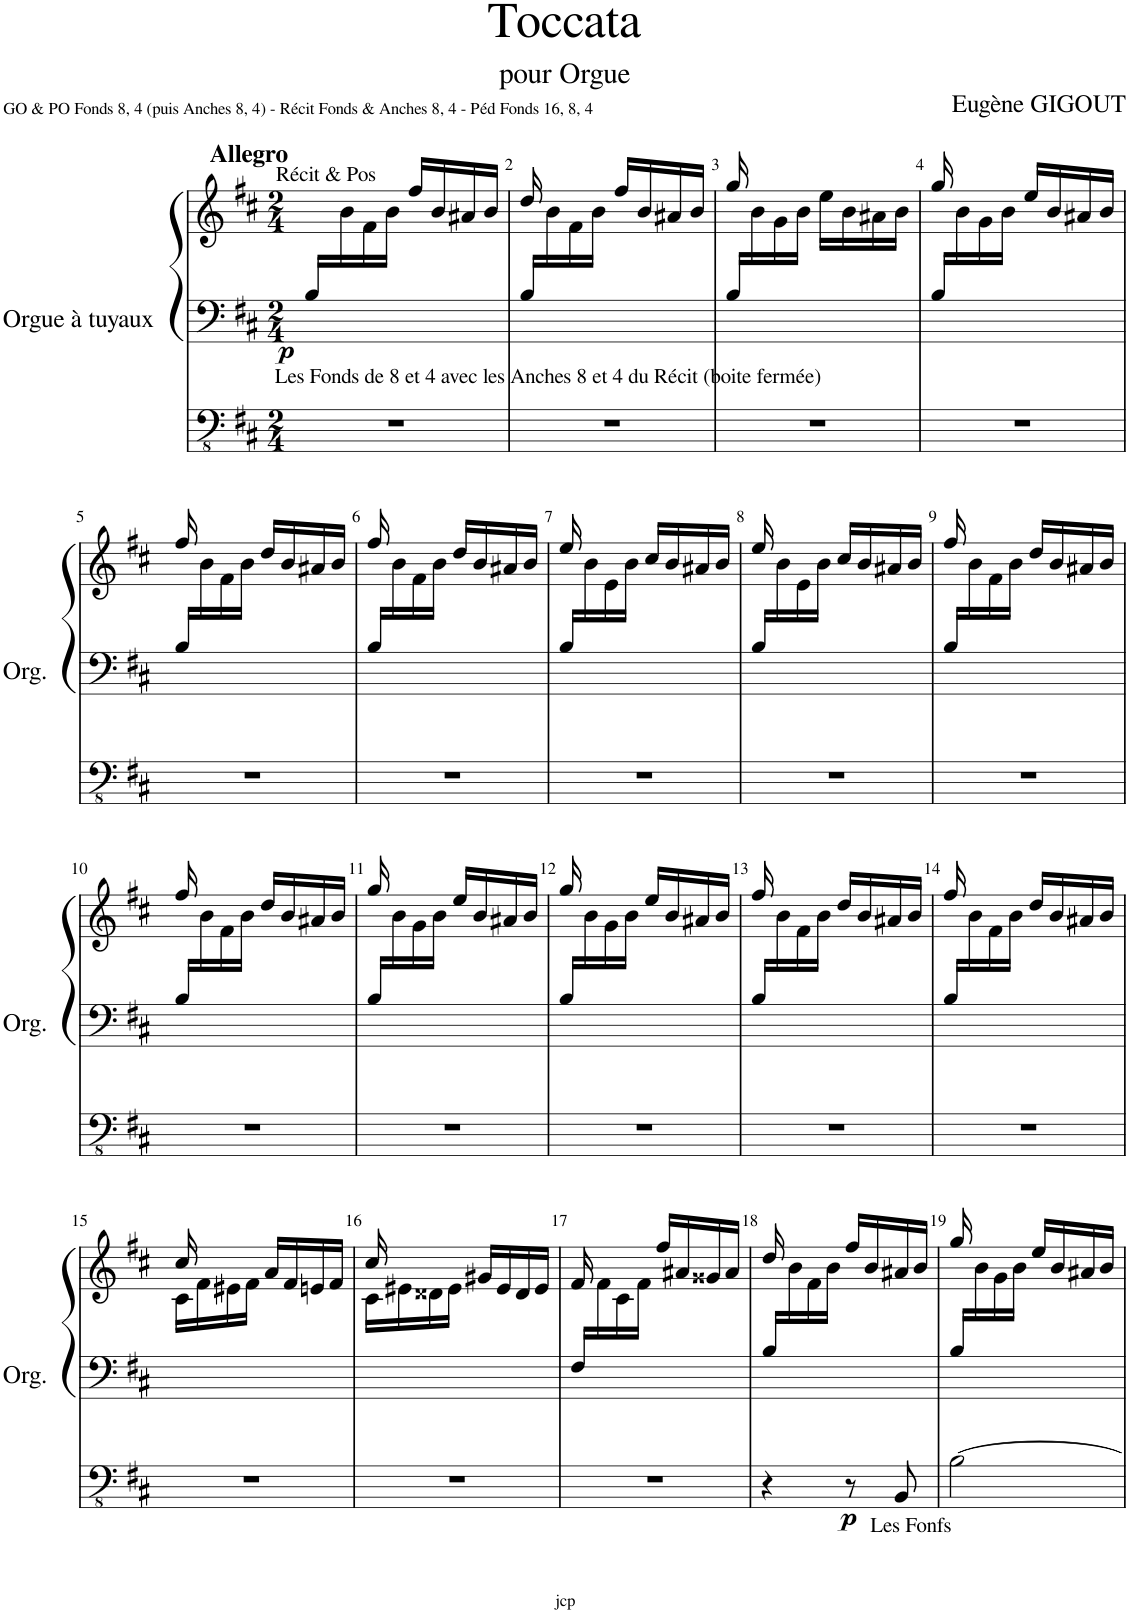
**kern	**kern	**kern	**dynam
*part1	*part1	*part1	*part1
*staff3	*staff2	*staff1	*staff1/2/3
*I"Orgue à tuyaux	*	*	*
*I'Org.	*	*	*
*clefFv4	*clefF4	*clefG2	*
*k[f#c#]	*k[f#c#]	*k[f#c#]	*
*M2/4	*M2/4	*M2/4	*
=1	=1	=1	=1
*	*	*^	*
!	!	!LO:TX:a:B:t=Allegro	!	!
!	!	!LO:TX:a:t=Récit & Pos	!	!
!	!LO:TX:b:t=Les Fonds de 8 et 4 avec les Anches 8 et 4 du Récit (boite fermée)	!	!	!
!	!	!	!	!LO:DY:b=2
2r	16B/LL	4ryy	16ryy	p
.	8.ryy	.	16b\	.
.	.	.	16f#\	.
.	.	.	16b\JJ	.
.	4ryy	16ff#/LL	4ryy	.
.	.	16b/	.	.
.	.	16a#X/	.	.
.	.	16b/JJ	.	.
=2	=2	=2	=2	=2
2r	16B/LL	16dd/	16ryy	.
.	8.ryy	8.ryy	16b\	.
.	.	.	16f#\	.
.	.	.	16b\JJ	.
.	4ryy	16ff#/LL	4ryy	.
.	.	16b/	.	.
.	.	16a#X/	.	.
.	.	16b/JJ	.	.
=3	=3	=3	=3	=3
2r	16B/LL	16gg/	16ryy	.
.	8.ryy	8.ryy	16b\	.
.	.	.	16g\	.
.	.	.	16b\JJ	.
.	4ryy	16ee\LL	4ryy	.
.	.	16b\	.	.
.	.	16a#X\	.	.
.	.	16b\JJ	.	.
=4	=4	=4	=4	=4
2r	16B/LL	16gg/	16ryy	.
.	8.ryy	8.ryy	16b\	.
.	.	.	16g\	.
.	.	.	16b\JJ	.
.	4ryy	16ee/LL	4ryy	.
.	.	16b/	.	.
.	.	16a#X/	.	.
.	.	16b/JJ	.	.
!!LO:LB:g=z	!!
=5	=5	=5	=5	=5
2r	16B/LL	16ff#/	16ryy	.
.	8.ryy	8.ryy	16b\	.
.	.	.	16f#\	.
.	.	.	16b\JJ	.
.	4ryy	16dd/LL	4ryy	.
.	.	16b/	.	.
.	.	16a#X/	.	.
.	.	16b/JJ	.	.
=6	=6	=6	=6	=6
2r	16B/LL	16ff#/	16ryy	.
.	8.ryy	8.ryy	16b\	.
.	.	.	16f#\	.
.	.	.	16b\JJ	.
.	4ryy	16dd/LL	4ryy	.
.	.	16b/	.	.
.	.	16a#X/	.	.
.	.	16b/JJ	.	.
=7	=7	=7	=7	=7
2r	16B/LL	16ee/	16ryy	.
.	8.ryy	8.ryy	16b\	.
.	.	.	16e\	.
.	.	.	16b\JJ	.
.	4ryy	16cc#/LL	4ryy	.
.	.	16b/	.	.
.	.	16a#X/	.	.
.	.	16b/JJ	.	.
=8	=8	=8	=8	=8
2r	16B/LL	16ee/	16ryy	.
.	8.ryy	8.ryy	16b\	.
.	.	.	16e\	.
.	.	.	16b\JJ	.
.	4ryy	16cc#/LL	4ryy	.
.	.	16b/	.	.
.	.	16a#X/	.	.
.	.	16b/JJ	.	.
=9	=9	=9	=9	=9
2r	16B/LL	16ff#/	16ryy	.
.	8.ryy	8.ryy	16b\	.
.	.	.	16f#\	.
.	.	.	16b\JJ	.
.	4ryy	16dd/LL	4ryy	.
.	.	16b/	.	.
.	.	16a#X/	.	.
.	.	16b/JJ	.	.
!!LO:LB:g=z	!!
=10	=10	=10	=10	=10
2r	16B/LL	16ff#/	16ryy	.
.	8.ryy	8.ryy	16b\	.
.	.	.	16f#\	.
.	.	.	16b\JJ	.
.	4ryy	16dd/LL	4ryy	.
.	.	16b/	.	.
.	.	16a#X/	.	.
.	.	16b/JJ	.	.
=11	=11	=11	=11	=11
2r	16B/LL	16gg/	16ryy	.
.	8.ryy	8.ryy	16b\	.
.	.	.	16g\	.
.	.	.	16b\JJ	.
.	4ryy	16ee/LL	4ryy	.
.	.	16b/	.	.
.	.	16a#X/	.	.
.	.	16b/JJ	.	.
=12	=12	=12	=12	=12
2r	16B/LL	16gg/	16ryy	.
.	8.ryy	8.ryy	16b\	.
.	.	.	16g\	.
.	.	.	16b\JJ	.
.	4ryy	16ee/LL	4ryy	.
.	.	16b/	.	.
.	.	16a#X/	.	.
.	.	16b/JJ	.	.
=13	=13	=13	=13	=13
2r	16B/LL	16ff#/	16ryy	.
.	8.ryy	8.ryy	16b\	.
.	.	.	16f#\	.
.	.	.	16b\JJ	.
.	4ryy	16dd/LL	4ryy	.
.	.	16b/	.	.
.	.	16a#X/	.	.
.	.	16b/JJ	.	.
=14	=14	=14	=14	=14
2r	16B/LL	16ff#/	16ryy	.
.	8.ryy	8.ryy	16b\	.
.	.	.	16f#\	.
.	.	.	16b\JJ	.
.	4ryy	16dd/LL	4ryy	.
.	.	16b/	.	.
.	.	16a#X/	.	.
.	.	16b/JJ	.	.
!!LO:LB:g=z	!!
=15	=15	=15	=15	=15
2r	4ryy	16cc#/	16c#\LL	.
.	.	8.ryy	16f#\	.
.	.	.	16e#X\	.
.	.	.	16f#\JJ	.
.	4ryy	16a/LL	4ryy	.
.	.	16f#/	.	.
.	.	16en/	.	.
.	.	16f#/JJ	.	.
=16	=16	=16	=16	=16
2r	4ryy	16cc#/	16c#\LL	.
.	.	8.ryy	16e#X\	.
.	.	.	16d##X\	.
.	.	.	16e#\JJ	.
.	4ryy	16g#X/LL	4ryy	.
.	.	16e#/	.	.
.	.	16d##/	.	.
.	.	16e#X/JJ	.	.
=17	=17	=17	=17	=17
2r	16F#/LL	16f#/	16ryy	.
.	8.ryy	8.ryy	16f#\	.
.	.	.	16c#\	.
.	.	.	16f#\JJ	.
.	4ryy	16ff#/LL	4ryy	.
.	.	16a#X/	.	.
.	.	16g##X/	.	.
.	.	16a#/JJ	.	.
=18	=18	=18	=18	=18
4r	16B/LL	16dd/	16ryy	.
.	8.ryy	8.ryy	16b\	.
.	.	.	16f#\	.
.	.	.	16b\JJ	.
!LO:TX:b:t=Les Fonfs	!	!	!	!
!	!	!	!	!LO:DY:b=3
8r	4ryy	16ff#/LL	4ryy	p
.	.	16b/	.	.
8BBB/	.	16a#X/	.	.
.	.	16b/JJ	.	.
=19	=19	=19	=19	=19
[2BB\	16B/LL	16gg/	16ryy	.
.	8.ryy	8.ryy	16b\	.
.	.	.	16g\	.
.	.	.	16b\JJ	.
.	4ryy	16ee/LL	4ryy	.
.	.	16b/	.	.
.	.	16a#X/	.	.
.	.	16b/JJ	.	.
*	*	*v	*v	*
=	=	=	=
*-	*-	*-	*-
